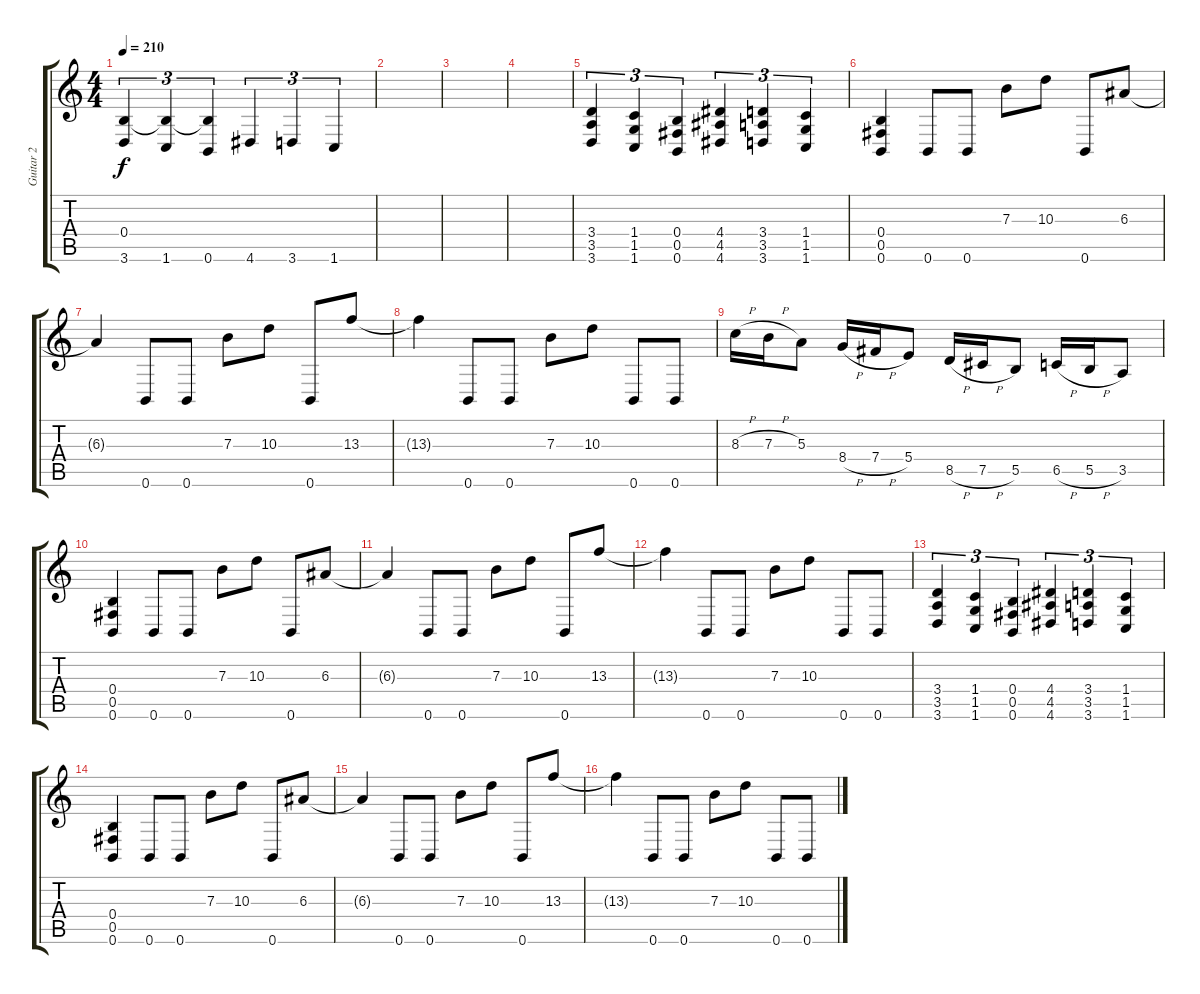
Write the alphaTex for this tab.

\track ("Guitar 2" "Guitar 2") {instrument distortionguitar}
\staff {score tabs}
\tuning (Db4 Ab3 E3 B2 Gb2 B1) {hide}
\ts (4 4)
\tempo 210
\clef g2
\ks c
(0.4{t} 3.6).4{tu (3 2) dy f} (0.4{t} 1.6).4{tu (3 2)} (0.4{t} 0.6).4{tu (3 2)} 4.6.4{tu (3 2)} 3.6.4{tu (3 2)} 1.6.4{tu (3 2)} |
|
|
|
(3.4 3.5 3.6).4{tu (3 2)} (1.4 1.5 1.6).4{tu (3 2)} (0.4 0.5 0.6).4{tu (3 2)} (4.4 4.5 4.6).4{tu (3 2)} (3.4 3.5 3.6).4{tu (3 2)} (1.4 1.5 1.6).4{tu (3 2)} |
(0.4 0.5 0.6).4 0.6.8 0.6.8 7.3.8 10.3.8 0.6.8 6.3.8 |
6.3{t}.4 0.6.8 0.6.8 7.3.8 10.3.8 0.6.8 13.3.8 |
13.3{t}.4 0.6.8 0.6.8 7.3.8 10.3.8 0.6.8 0.6.8 |
8.3{h}.16 7.3{h}.16 5.3.8 8.4{h}.16 7.4{h}.16 5.4.8 8.5{h}.16 7.5{h}.16 5.5.8 6.5{h}.16 5.5{h}.16 3.5.8 |
(0.4 0.5 0.6).4 0.6.8 0.6.8 7.3.8 10.3.8 0.6.8 6.3.8 |
6.3{t}.4 0.6.8 0.6.8 7.3.8 10.3.8 0.6.8 13.3.8 |
13.3{t}.4 0.6.8 0.6.8 7.3.8 10.3.8 0.6.8 0.6.8 |
(3.4 3.5 3.6).4{tu (3 2)} (1.4 1.5 1.6).4{tu (3 2)} (0.4 0.5 0.6).4{tu (3 2)} (4.4 4.5 4.6).4{tu (3 2)} (3.4 3.5 3.6).4{tu (3 2)} (1.4 1.5 1.6).4{tu (3 2)} |
(0.4 0.5 0.6).4 0.6.8 0.6.8 7.3.8 10.3.8 0.6.8 6.3.8 |
6.3{t}.4 0.6.8 0.6.8 7.3.8 10.3.8 0.6.8 13.3.8 |
13.3{t}.4 0.6.8 0.6.8 7.3.8 10.3.8 0.6.8 0.6.8
